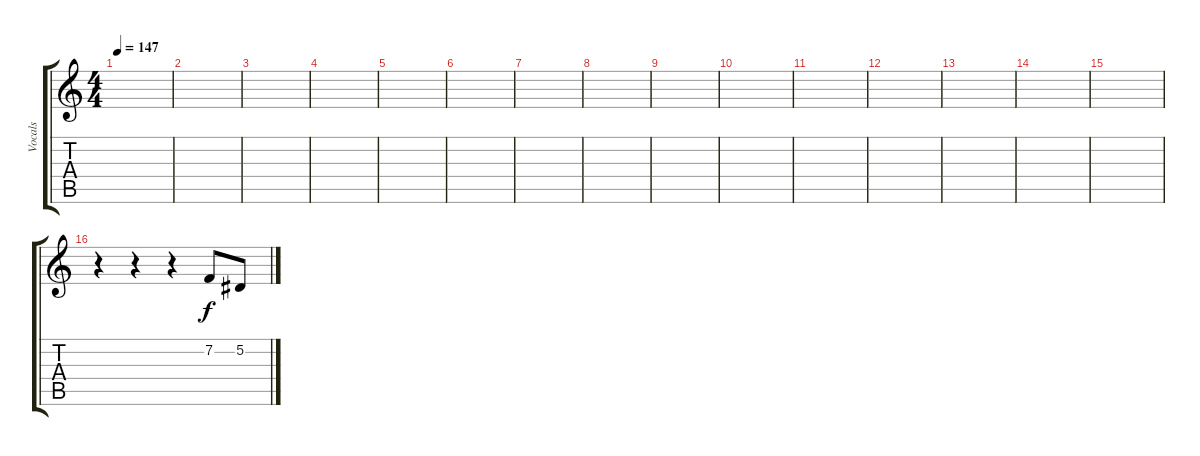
\track ("Vocals" "Vocals") {instrument altosax}
\staff {score tabs}
\tuning (Eb4 Bb3 Gb3 Db3 Ab2 Eb2) {hide}
\ts (4 4)
\tempo 147
\clef g2
\ks c
|
|
|
|
|
|
|
|
|
|
|
|
|
|
|
r.4 r.4 r.4 7.2.8 5.2.8
